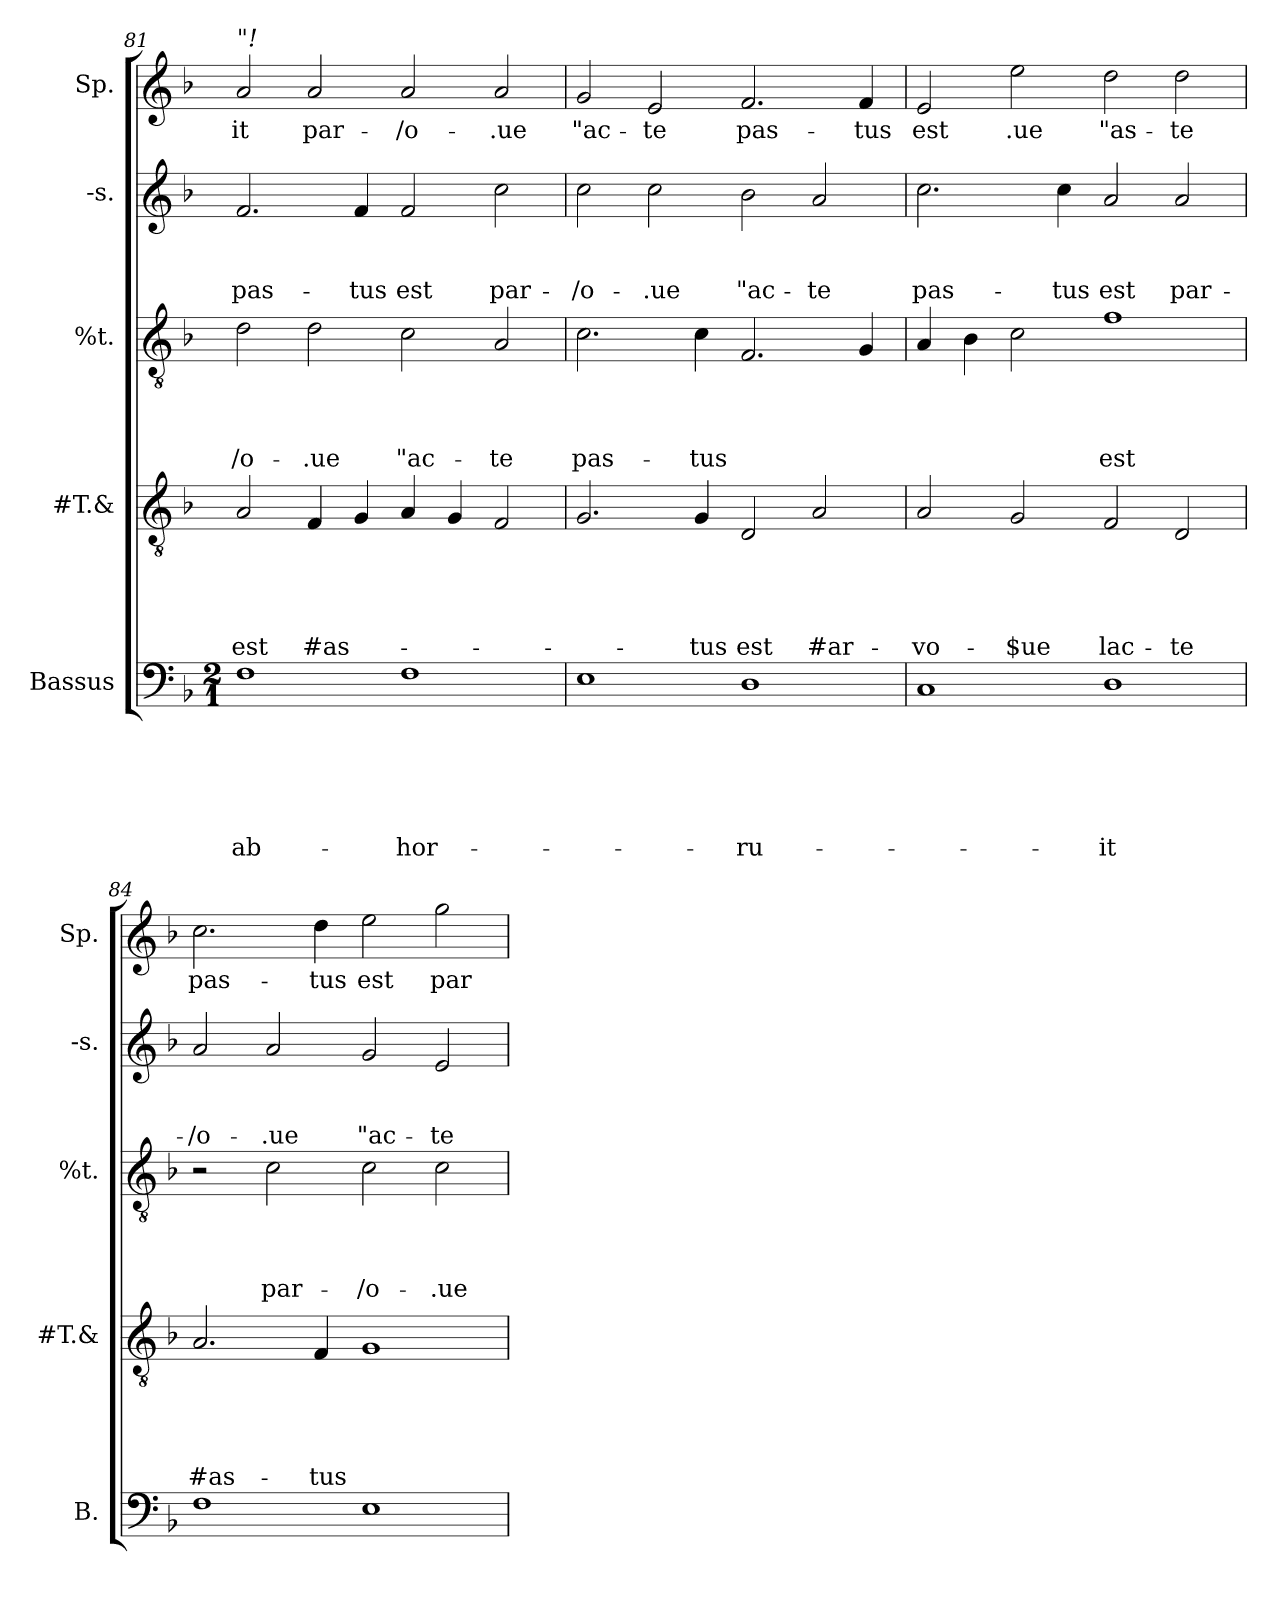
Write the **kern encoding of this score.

**kern	**text	**text	**text	**text	**text	**text	**kern	**text	**text	**text	**text	**text	**kern	**text	**text	**text	**text	**kern	**text	**text	**text	**kern	**text
*part5	*part5	*part5	*part5	*part5	*part5	*part5	*part4	*part4	*part4	*part4	*part4	*part4	*part3	*part3	*part3	*part3	*part3	*part2	*part2	*part2	*part2	*part1	*part1
*staff5	*staff5	*staff5	*staff5	*staff5	*staff5	*staff5	*staff4	*staff4	*staff4	*staff4	*staff4	*staff4	*staff3	*staff3	*staff3	*staff3	*staff3	*staff2	*staff2	*staff2	*staff2	*staff1	*staff1
*I"Bassus	*	*	*	*	*	*	*I"#T.&	*	*	*	*	*	*I"%t.	*	*	*	*	*I"-s.	*	*	*	*I"Sp.	*
*I'B.	*	*	*	*	*	*	*I'#T.&	*	*	*	*	*	*I'%t.	*	*	*	*	*I'-s.	*	*	*	*I'Sp.	*
!!LO:LB:g=z
*clefF4	*	*	*	*	*	*	*clefGv2	*	*	*	*	*	*clefGv2	*	*	*	*	*clefG2	*	*	*	*clefG2	*
*k[b-]	*	*	*	*	*	*	*k[b-]	*	*	*	*	*	*k[b-]	*	*	*	*	*k[b-]	*	*	*	*k[b-]	*
*F:	*	*	*	*	*	*	*F:	*	*	*	*	*	*F:	*	*	*	*	*F:	*	*	*	*F:	*
*M2/1	*	*	*	*	*	*	*	*	*	*	*	*	*	*	*	*	*	*	*	*	*	*	*
=81	=81	=81	=81	=81	=81	=81	=81	=81	=81	=81	=81	=81	=81	=81	=81	=81	=81	=81	=81	=81	=81	=81	=81
!	!	!	!	!	!	!	!	!	!	!	!	!	!	!	!	!	!	!	!	!	!	!LO:TX:a:i:t="!	!
!	!	!	!	!	!	!LO:LY:b	!	!	!	!	!	!LO:LY:b	!	!	!	!	!LO:LY:b	!	!	!	!LO:LY:b	!	!LO:LY:b:rj
1F	.	.	.	.	.	ab-	2A/	.	.	.	.	est	2d\	.	.	.	-/o-	2.f/	.	.	pas-	2a/	-it
!	!	!	!	!	!	!	!	!	!	!	!	!LO:LY:b	!	!	!	!	!LO:LY:b	!	!	!	!	!	!LO:LY:b
.	.	.	.	.	.	.	4F/	.	.	.	.	#as-	2d\	.	.	.	-.ue	.	.	.	.	2a/	par-
!	!	!	!	!	!	!	!	!	!	!	!	!	!	!	!	!	!	!	!	!	!LO:LY:b	!	!
.	.	.	.	.	.	.	4G/	.	.	.	.	.	.	.	.	.	.	4f/	.	.	-tus	.	.
!	!	!	!	!	!	!LO:LY:b	!	!	!	!	!	!	!	!	!	!	!LO:LY:b	!	!	!	!LO:LY:b	!	!LO:LY:b
1F	.	.	.	.	.	-hor-	4A/	.	.	.	.	.	2c\	.	.	.	"ac-	2f/	.	.	est	2a/	-/o-
.	.	.	.	.	.	.	4G/	.	.	.	.	.	.	.	.	.	.	.	.	.	.	.	.
!	!	!	!	!	!	!	!	!	!	!	!	!	!	!	!	!	!LO:LY:b	!	!	!	!LO:LY:b	!	!LO:LY:b
.	.	.	.	.	.	.	2F/	.	.	.	.	.	2A/	.	.	.	-te	2cc\	.	.	par-	2a/	-.ue
=82	=82	=82	=82	=82	=82	=82	=82	=82	=82	=82	=82	=82	=82	=82	=82	=82	=82	=82	=82	=82	=82	=82	=82
!	!	!	!	!	!	!	!	!	!	!	!	!	!	!	!	!	!LO:LY:b	!	!	!	!LO:LY:b	!	!LO:LY:b
1E	.	.	.	.	.	.	2.G/	.	.	.	.	.	2.c\	.	.	.	pas-	2cc\	.	.	-/o-	2g/	"ac-
!	!	!	!	!	!	!	!	!	!	!	!	!	!	!	!	!	!	!	!	!	!LO:LY:b	!	!LO:LY:b
.	.	.	.	.	.	.	.	.	.	.	.	.	.	.	.	.	.	2cc\	.	.	-.ue	2e/	-te
!	!	!	!	!	!	!	!	!	!	!	!	!LO:LY:b	!	!	!	!	!LO:LY:b	!	!	!	!	!	!
.	.	.	.	.	.	.	4G/	.	.	.	.	-tus	4c\	.	.	.	-tus	.	.	.	.	.	.
!	!	!	!	!	!	!LO:LY:b	!	!	!	!	!	!LO:LY:b	!	!	!	!	!	!	!	!	!LO:LY:b	!	!LO:LY:b
1D	.	.	.	.	.	-ru-	2D/	.	.	.	.	est	2.F/	.	.	.	.	2b-\	.	.	"ac-	2.f/	pas-
!	!	!	!	!	!	!	!	!	!	!	!	!LO:LY:b	!	!	!	!	!	!	!	!	!LO:LY:b	!	!
.	.	.	.	.	.	.	2A/	.	.	.	.	#ar-	.	.	.	.	.	2a/	.	.	-te	.	.
!	!	!	!	!	!	!	!	!	!	!	!	!	!	!	!	!	!	!	!	!	!	!	!LO:LY:b
.	.	.	.	.	.	.	.	.	.	.	.	.	4G/	.	.	.	.	.	.	.	.	4f/	-tus
=83	=83	=83	=83	=83	=83	=83	=83	=83	=83	=83	=83	=83	=83	=83	=83	=83	=83	=83	=83	=83	=83	=83	=83
!	!	!	!	!	!	!	!	!	!	!	!	!LO:LY:b	!	!	!	!	!	!	!	!	!LO:LY:b	!	!LO:LY:b
1C	.	.	.	.	.	.	2A/	.	.	.	.	-vo-	4A/	.	.	.	.	2.cc\	.	.	pas-	2e/	est
.	.	.	.	.	.	.	.	.	.	.	.	.	4B-\	.	.	.	.	.	.	.	.	.	.
!	!	!	!	!	!	!	!	!	!	!	!	!LO:LY:b	!	!	!	!	!	!	!	!	!	!	!LO:LY:b
.	.	.	.	.	.	.	2G/	.	.	.	.	-$ue	2c\	.	.	.	.	.	.	.	.	2ee\	.ue
!	!	!	!	!	!	!	!	!	!	!	!	!	!	!	!	!	!	!	!	!	!LO:LY:b	!	!
.	.	.	.	.	.	.	.	.	.	.	.	.	.	.	.	.	.	4cc\	.	.	-tus	.	.
!	!	!	!	!	!	!LO:LY:b	!	!	!	!	!	!LO:LY:b	!	!	!	!	!LO:LY:b	!	!	!	!LO:LY:b	!	!LO:LY:b
1D	.	.	.	.	.	-it	2F/	.	.	.	.	lac-	1f	.	.	.	est	2a/	.	.	est	2dd\	"as-
!	!	!	!	!	!	!	!	!	!	!	!	!LO:LY:b	!	!	!	!	!	!	!	!	!LO:LY:b	!	!LO:LY:b
.	.	.	.	.	.	.	2D/	.	.	.	.	-te	.	.	.	.	.	2a/	.	.	par-	2dd\	-te
=84	=84	=84	=84	=84	=84	=84	=84	=84	=84	=84	=84	=84	=84	=84	=84	=84	=84	=84	=84	=84	=84	=84	=84
!	!	!	!	!	!	!	!	!	!	!	!	!LO:LY:b	!	!	!	!	!	!	!	!	!LO:LY:b	!	!LO:LY:b
1F	.	.	.	.	.	.	2.A/	.	.	.	.	#as-	2r	.	.	.	.	2a/	.	.	-/o-	2.cc\	pas-
!	!	!	!	!	!	!	!	!	!	!	!	!	!	!	!	!	!LO:LY:b	!	!	!	!LO:LY:b	!	!
.	.	.	.	.	.	.	.	.	.	.	.	.	2c\	.	.	.	par-	2a/	.	.	-.ue	.	.
!	!	!	!	!	!	!	!	!	!	!	!	!LO:LY:b	!	!	!	!	!	!	!	!	!	!	!LO:LY:b
.	.	.	.	.	.	.	4F/	.	.	.	.	-tus	.	.	.	.	.	.	.	.	.	4dd\	-tus
!	!	!	!	!	!	!	!	!	!	!	!	!	!	!	!	!	!LO:LY:b	!	!	!	!LO:LY:b	!	!LO:LY:b
1E	.	.	.	.	.	.	1G	.	.	.	.	.	2c\	.	.	.	-/o-	2g/	.	.	"ac-	2ee\	est
!	!	!	!	!	!	!	!	!	!	!	!	!	!	!	!	!	!LO:LY:b	!	!	!	!LO:LY:b	!	!LO:LY:b
.	.	.	.	.	.	.	.	.	.	.	.	.	2c\	.	.	.	-.ue	2e/	.	.	-te	2gg\	par-
=	=	=	=	=	=	=	=	=	=	=	=	=	=	=	=	=	=	=	=	=	=	=	=
*-	*-	*-	*-	*-	*-	*-	*-	*-	*-	*-	*-	*-	*-	*-	*-	*-	*-	*-	*-	*-	*-	*-	*-
